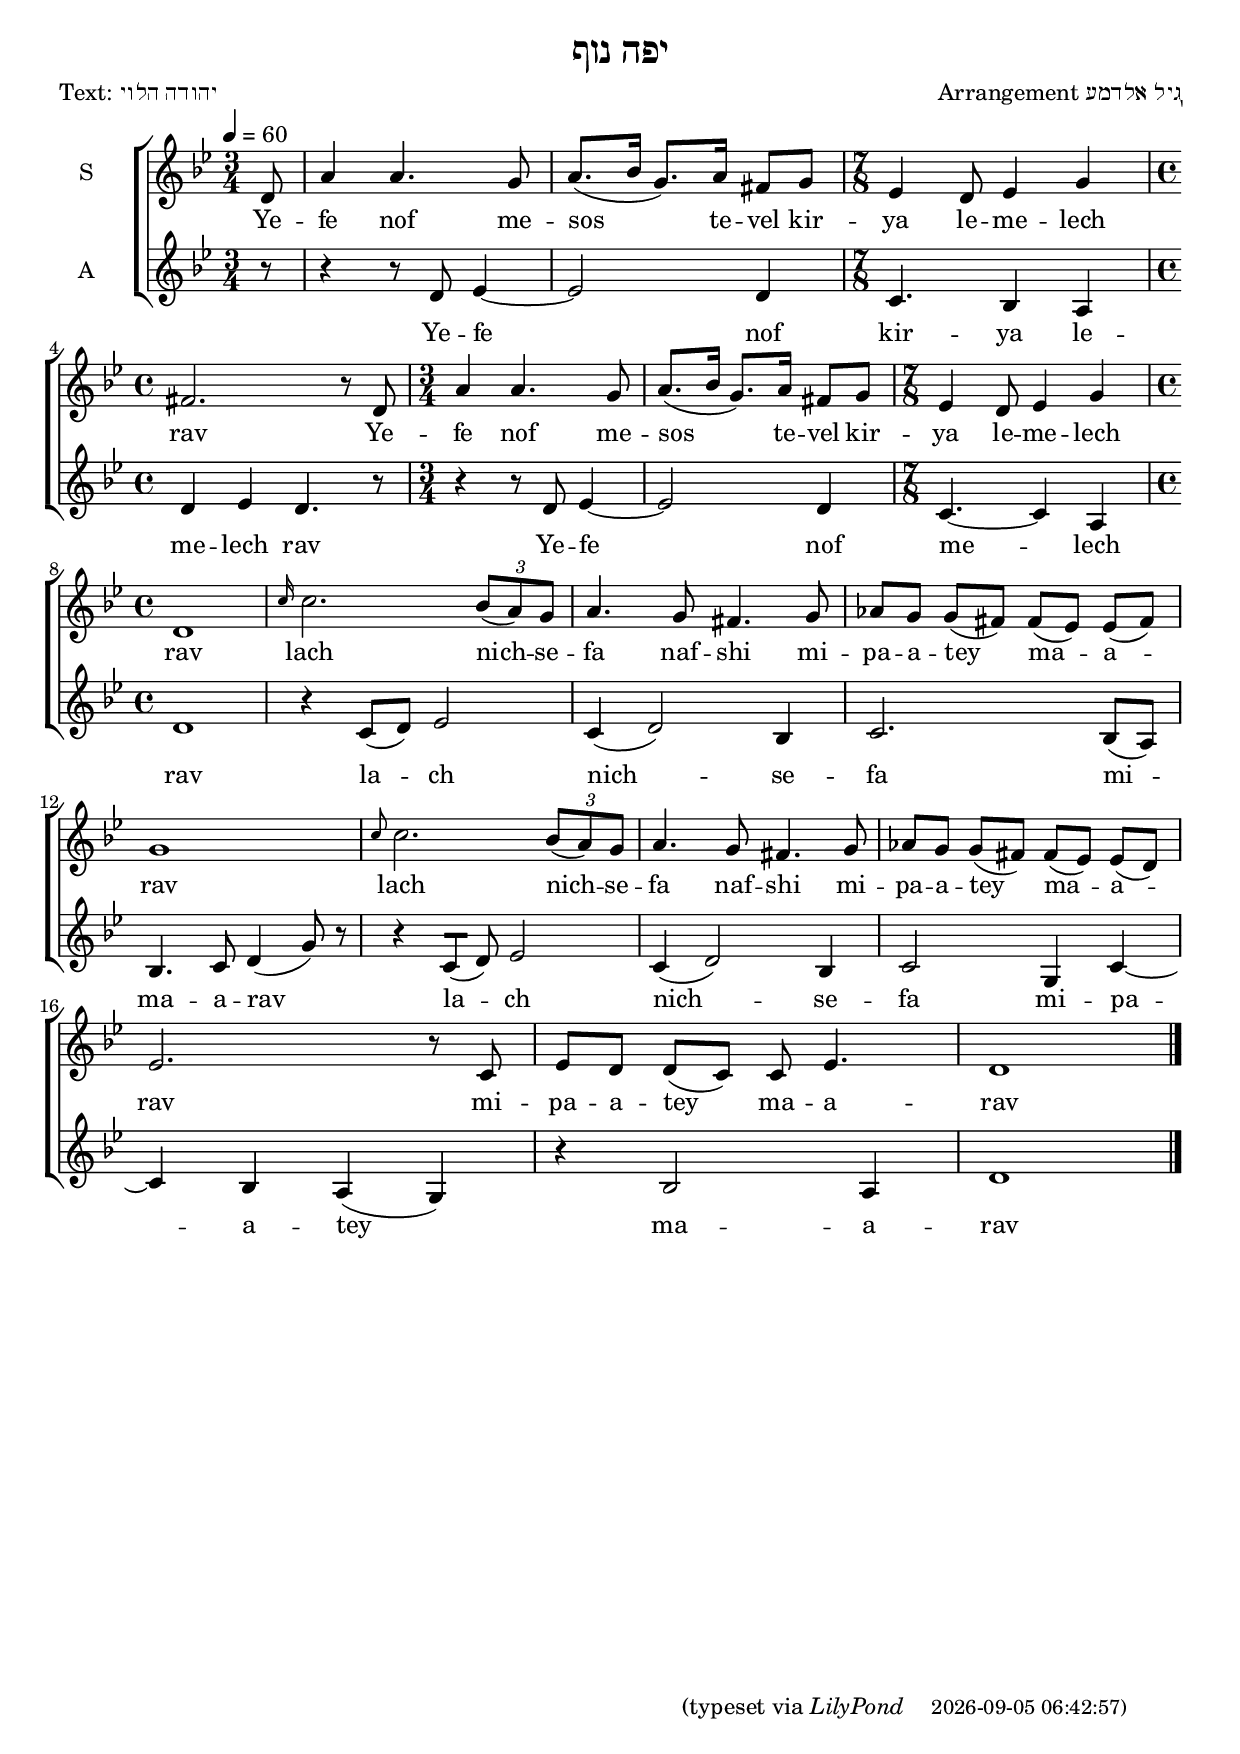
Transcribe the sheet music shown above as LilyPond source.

\version "2.22.1"
\include "english.ly"
%% אבג

global = {
  \key g \minor
  \time 3/4
  \tempo 4 = 60
}

#(define draftbreak "")
% #(define draftbreak break)


%%%%%%%%%%%%%%%%%%%%%%%%%%%%%%%%
sopMusic = \relative c' {
  \override DynamicTextSpanner.style = #'none
  % \autoBeamOff
  \dynamicUp 
  % system 1
  \partial 8 d8 |
  a'4 a4. g8 |
  a8.[( bf16] g8.[) a16] fs8[ g] |
  \time 7/8
  ef4 d8 ef4 g |
  % system 2
  \time 4/4
  fs2. r8 d8 |
  \time 3/4
  a'4 a4. g8 |
  a8.[( bf16] g8.[) a16] fs8[ g] |
  \time 7/8
  ef4 d8 ef4 g |
\break
  % system 3
  \time 4/4
  d1 |
  \grace c'16 c2. \tuplet 3/2 { bf8[( a) g]} |
  a4. g8 fs4. g8 | 
  af8[ g] g[( fs]) fs[( ef]) ef[( fs]) |
  % system 4
\break
  g1 |
  \grace c8 c2. \tuplet 3/2 { bf8[( a) g]} |
  a4. g8 fs4. g8 |
  af8[ g] g[( fs]) fs[( ef]) ef[( d]) |
  % system 5
\break
  ef2. r8 c8 |
  ef8[ d] d[( c]) c8 ef4. |
  d1 \bar "|."
}

%%%%%%%%%%%%%%%%%%%%%%%%%%%%%%%%
altMusic = \relative c' {
  \override DynamicTextSpanner.style = #'none
  \autoBeamOff
  \dynamicUp 
  % system 1
  \partial 8 r8 |
  r4 r8 d8 ef4 ~ |
  ef2 d4 |
  \time 7/8
  c4. bf4 a |
  % system 2
  \time 4/4
  d4 ef d4. r8 |
  \time 3/4
  r4 r8 d8 ef4 ~ |
  ef2 d4 |
  \time 7/8
  c4. ~ c4 a |
  % system 3
  \time 4/4
  d1 |
  r4 c8[( d]) ef2 |
  c4( d2) bf4 |
  c2. bf8[( a]) |
  % system 4
  bf4. c8 d4( g8) r8 |
  r4 c,8[( ]d) ef2 |
  c4( d2) bf4 |
  c2 g4 c ~ |
  % system 5
  c4 bf a( g) |
  r4 bf2 a4 |
  d1 \bar "|."
}


soplyricsText = \lyricmode {

יְ -- פֵה נוֹף מְ -- שׂוֹשׂ תֵּ -- בֵל קִרְ -- יָה לְ -- מֶ -- לֶךְ רָב

יְ -- פֵה נוֹף מְ -- שׂוֹשׂ תֵּ -- בֵל קִרְ -- יָה לְ -- מֶ -- לֶךְ רָב

לָךְ נִכְ -- סְ -- פָה נַפְ -- שִׁי מִ -- פַּ -- אֲ -- תֵי מַ -- עְ -- רָב

לָךְ נִכְ -- סְ -- פָה נַפְ -- שִׁי מִ -- פַּ -- אֲ -- תֵי מַ -- עְ -- רָב

מִ -- פַּ -- אֲ -- תֵי מַ -- עְ -- רָב

  % LTR
}

altlyricsText = \lyricmode {


יְ -- פֵה נוֹף קִרְ -- יָה לְ -- מֶ -- לֶךְ רָב

יְ -- פֵה נוֹף  מֶ -- לֶךְ רָב

לָ -- ךְ נִכְ -- סְ -- פָה  מִ --  מַ -- עְ -- רָב


לָ -- ךְ נִכְ -- סְ -- פָה  מִ -- פַּ -- אֲ -- תֵי מַ -- עְ -- רָב

}

soplyricsLatinText = \lyricmode {
  Ye -- fe nof me -- sos te -- vel  kir -- ya le -- me -- lech rav
  Ye -- fe nof me -- sos te -- vel  kir -- ya le -- me -- lech rav

  lach nich -- se -- fa  naf -- shi  mi -- pa -- a -- tey ma -- a -- rav
  lach nich -- se -- fa  naf -- shi  mi -- pa -- a -- tey ma -- a -- rav
  mi -- pa -- a -- tey ma -- a -- rav
}

altlyricsLatinText = \lyricmode {
  Ye -- fe nof kir -- ya le -- me -- lech rav
  Ye -- fe nof me -- lech rav
  la -- ch nich -- se -- fa  mi -- ma -- a -- rav
  la -- ch nich -- se -- fa  mi -- pa -- a -- tey ma -- a -- rav
}



\header {
  title = "יפה נוף"
  poet = "Text: יהודה הלוי"
  composer = "Arrangement גיל אלדמע"
  % Do not display the tagline for this book
  % tagline = ##f
}

\paper{
  #(set-paper-size "a4")

  system-system-spacing.basic-distance = #8

  oddFooterMarkup = \markup {
      \hspace #60
      \on-the-fly #last-page { (typeset via \italic "LilyPond"
      \small \typewriter
      \hspace #2
      \small
      \simple #(strftime "%Y-%m-%d %H:%M:%S)" (localtime (current-time)))
      }
  }
  evenFooterMarkup = \oddFooterMarkup
}

\layout { 
  \context { 
    \Lyrics
    \override  LyricHyphen #'minimum-distance = #0.8 
  } 
}

\score {
  <<
    \new ChoirStaff <<

      \new Staff = "sop" <<
        \new Voice = "sopranos" {
          \set Staff.instrumentName = "S"
          <<
             % \stemUp
               \global \sopMusic
          >>
        }
      >>
      \new Lyrics = "soplyricsLatin"


      \new Staff = "alt" <<
        \new Voice = "altos" {
          \set Staff.instrumentName = "A"
          <<
             % \stemUp
               \global \altMusic
          >>
        }
      >>
      \new Lyrics = "altlyricsLatin"


      
      \context Lyrics = "soplyricsLatin" {
        \lyricsto "sopranos" {
          \soplyricsLatinText
        }
      }
      \context Lyrics = "altlyricsLatin" {
        \lyricsto "altos" {
          \altlyricsLatinText
        }
      }



    >>
  >>

  \header { }

  \layout {
    % $(layout-set-staff-size 17)
    % \override LyricText #'font-size = #1.81
    \context {
      \Staff
    }
  }
}

\score {
  \unfoldRepeats
  <<
    \new ChoirStaff <<

      \new Staff = "sop" <<
	% \set Staff.midiInstrument = #"piccolo"
        \new Voice = "sopranos" {
          \set Staff.instrumentName = "S"
          <<
             % \stemUp
               \global \sopMusic
          >>
        }
      >>

      \new Staff = "alt" <<
	\set Staff.midiInstrument = #"oboe"
        \new Voice = "altos" {
          \set Staff.instrumentName = "A"
          <<
             % \stemUp
               \global \altMusic
          >>
        }
      >>

    >>
  >>

  \header { }

  \midi {
    \context {
      \Score
    }
  }
}
